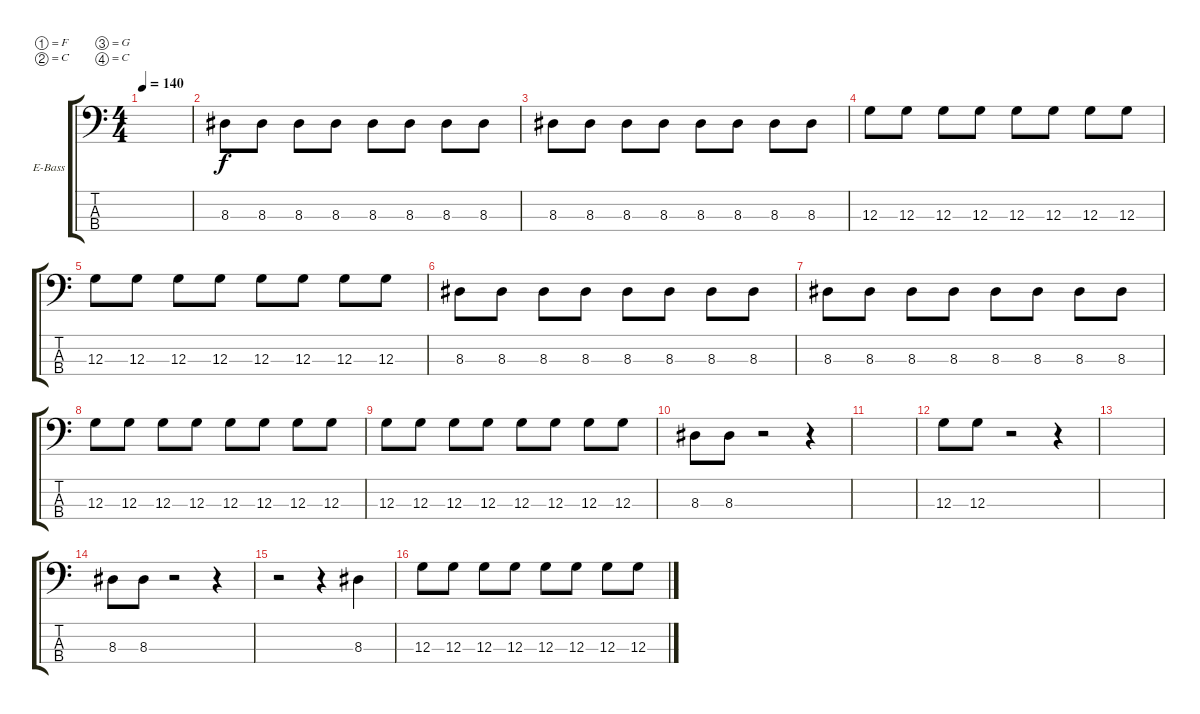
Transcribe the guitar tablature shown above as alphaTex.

\defaultSystemsLayout 4
\bracketExtendMode groupsimilarinstruments
\firstSystemTrackNameOrientation horizontal
\otherSystemsTrackNameOrientation horizontal
\track ("Electric Bass" "E-Bass") {instrument electricbassfinger}
\staff {score tabs}
\tuning (F2 C2 G1 C1)
\ts (4 4)
\tempo 140
\clef f4
\ks c
|
8.3.8 8.3.8 8.3.8 8.3.8 8.3.8 8.3.8 8.3.8 8.3.8 |
8.3.8 8.3.8 8.3.8 8.3.8 8.3.8 8.3.8 8.3.8 8.3.8 |
12.3.8 12.3.8 12.3.8 12.3.8 12.3.8 12.3.8 12.3.8 12.3.8 |
12.3.8 12.3.8 12.3.8 12.3.8 12.3.8 12.3.8 12.3.8 12.3.8 |
8.3.8 8.3.8 8.3.8 8.3.8 8.3.8 8.3.8 8.3.8 8.3.8 |
8.3.8 8.3.8 8.3.8 8.3.8 8.3.8 8.3.8 8.3.8 8.3.8 |
12.3.8 12.3.8 12.3.8 12.3.8 12.3.8 12.3.8 12.3.8 12.3.8 |
12.3.8 12.3.8 12.3.8 12.3.8 12.3.8 12.3.8 12.3.8 12.3.8 |
8.3.8 8.3.8 r.2 r.4 |
|
12.3.8 12.3.8 r.2 r.4 |
|
8.3.8 8.3.8 r.2 r.4 |
r.2 r.4 8.3.4 |
12.3.8 12.3.8 12.3.8 12.3.8 12.3.8 12.3.8 12.3.8 12.3.8
